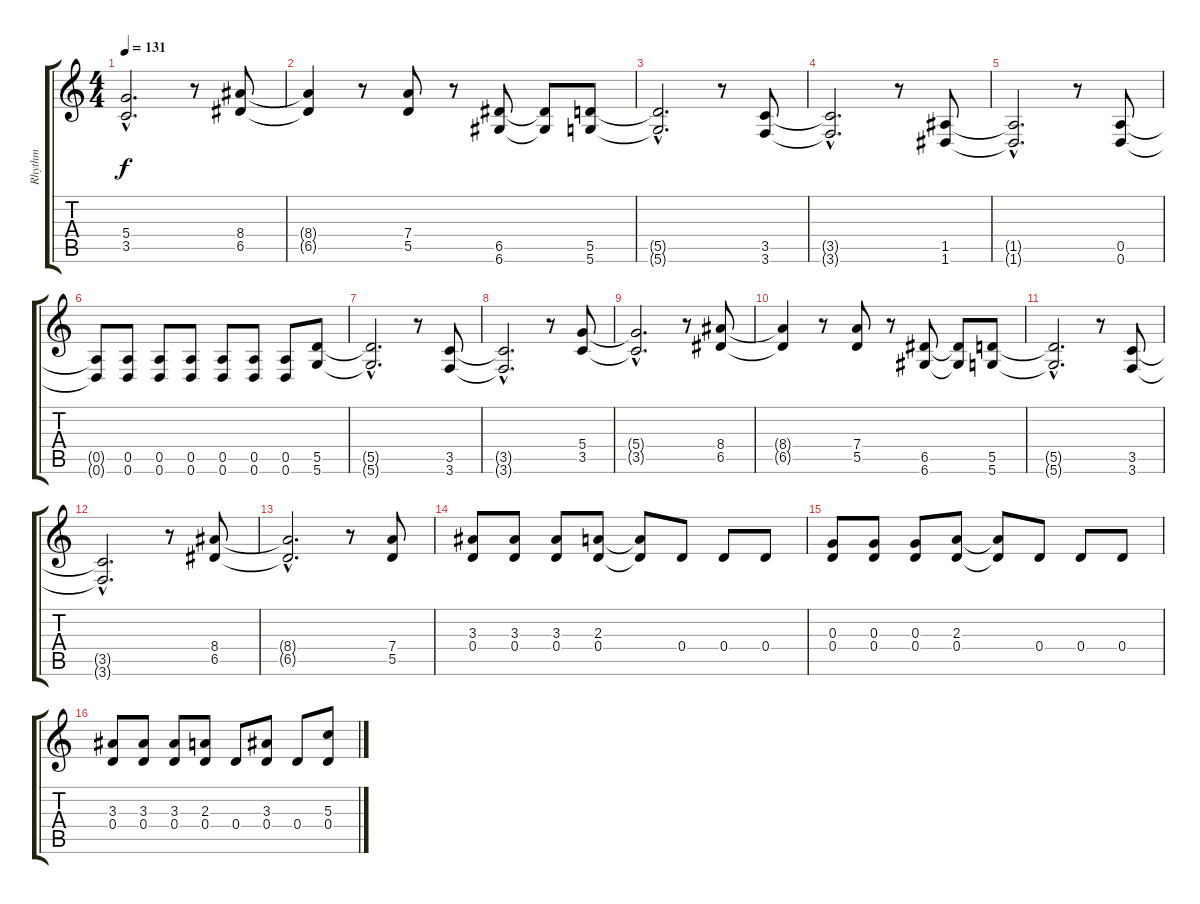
\track ("Rhythm" "Rhythm") {instrument overdrivenguitar}
\staff {score tabs}
\tuning (E4 B3 G3 D3 A2 D2) {hide}
\ts (4 4)
\tempo 131
\clef g2
\ks c
(5.4{hac t} 3.5{hac t}).2{d dy f} r.8 (8.4 6.5).8 |
(8.4{t} 6.5{t}).4 r.8 (7.4 5.5).8 r.8 (6.5 6.6).8 (6.5{t} 6.6{t}).8 (5.5 5.6).8 |
(5.5{hac t} 5.6{hac t}).2{d} r.8 (3.5 3.6).8 |
(3.5{hac t} 3.6{hac t}).2{d} r.8 (1.5 1.6).8 |
(1.5{hac t} 1.6{hac t}).2{d} r.8 (0.5 0.6).8 |
(0.5{t} 0.6{t}).8 (0.5 0.6).8 (0.5 0.6).8 (0.5 0.6).8 (0.5 0.6).8 (0.5 0.6).8 (0.5 0.6).8 (5.5 5.6).8 |
(5.5{hac t} 5.6{hac t}).2{d} r.8 (3.5 3.6).8 |
(3.5{hac t} 3.6{hac t}).2{d} r.8 (5.4 3.5).8 |
(5.4{hac t} 3.5{hac t}).2{d} r.8 (8.4 6.5).8 |
(8.4{t} 6.5{t}).4 r.8 (7.4 5.5).8 r.8 (6.5 6.6).8 (6.5{t} 6.6{t}).8 (5.5 5.6).8 |
(5.5{hac t} 5.6{hac t}).2{d} r.8 (3.5 3.6).8 |
(3.5{hac t} 3.6{hac t}).2{d} r.8 (8.4 6.5).8 |
(8.4{hac t} 6.5{hac t}).2{d} r.8 (7.4 5.5).8 |
(3.3 0.4).8 (3.3 0.4).8 (3.3 0.4).8 (2.3 0.4).8 (2.3{t} 0.4{t}).8 0.4.8 0.4.8 0.4.8 |
(0.3 0.4).8 (0.3 0.4).8 (0.3 0.4).8 (2.3 0.4).8 (2.3{t} 0.4{t}).8 0.4.8 0.4.8 0.4.8 |
(3.3 0.4).8 (3.3 0.4).8 (3.3 0.4).8 (2.3 0.4).8 0.4.8 (3.3 0.4).8 0.4.8 (5.3 0.4).8
